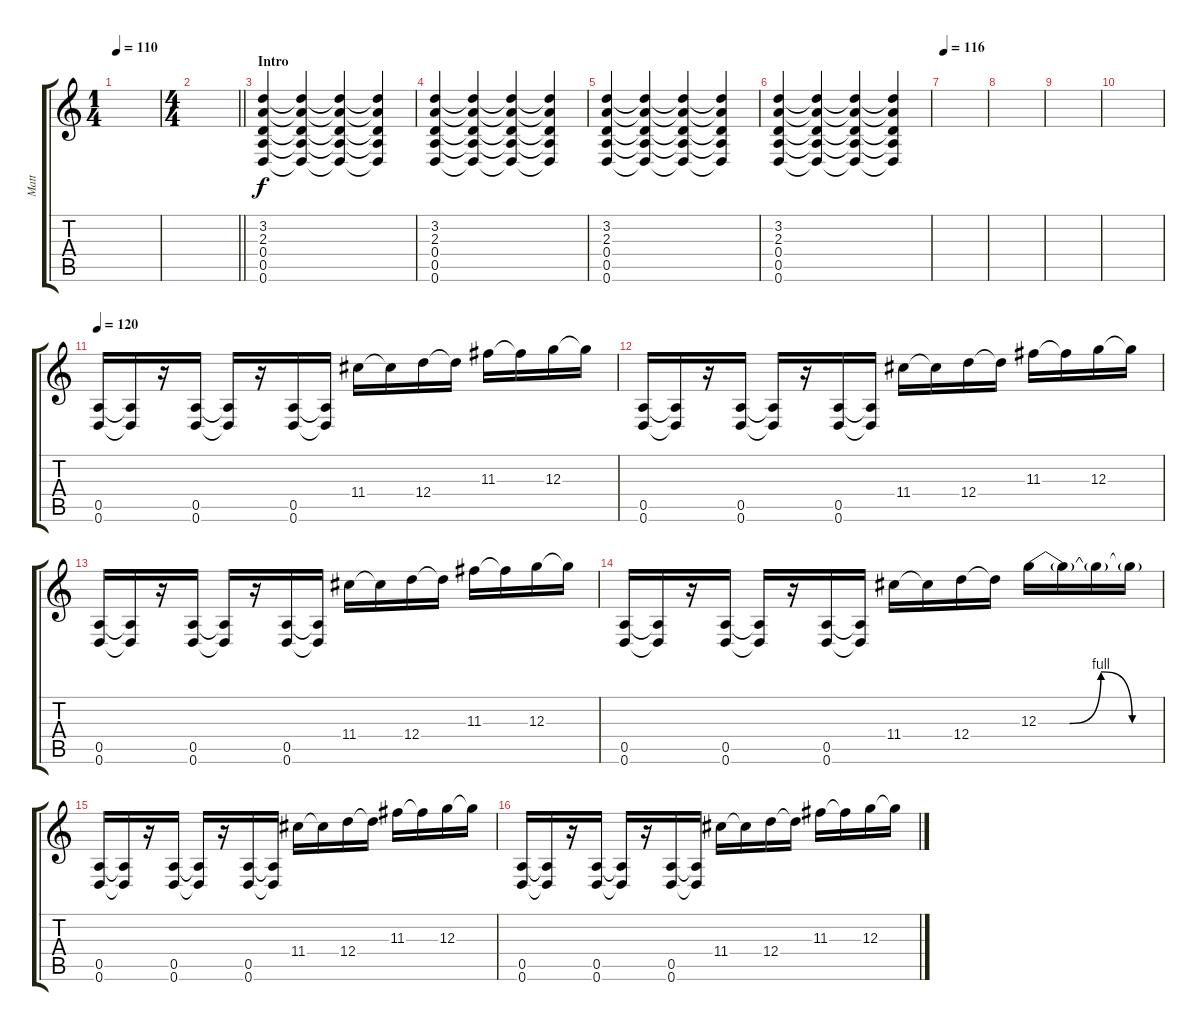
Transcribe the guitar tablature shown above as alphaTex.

\track ("Matt" "Matt") {instrument overdrivenguitar}
\staff {score tabs}
\tuning (E4 B3 G3 D3 A2 D2) {hide}
\ts (1 4)
\tempo 110
\clef g2
\ks c
|
\ts (4 4)
\barLineRight lightlight
|
\section ("" "Intro")
(3.2 2.3 0.4 0.5 0.6).4 (3.2{t} 2.3{t} 0.4{t} 0.5{t} 0.6{t}).4 (3.2{t} 2.3{t} 0.4{t} 0.5{t} 0.6{t}).4 (3.2{t} 2.3{t} 0.4{t} 0.5{t} 0.6{t}).4 |
(3.2 2.3 0.4 0.5 0.6).4 (3.2{t} 2.3{t} 0.4{t} 0.5{t} 0.6{t}).4 (3.2{t} 2.3{t} 0.4{t} 0.5{t} 0.6{t}).4 (3.2{t} 2.3{t} 0.4{t} 0.5{t} 0.6{t}).4 |
(3.2 2.3 0.4 0.5 0.6).4 (3.2{t} 2.3{t} 0.4{t} 0.5{t} 0.6{t}).4 (3.2{t} 2.3{t} 0.4{t} 0.5{t} 0.6{t}).4 (3.2{t} 2.3{t} 0.4{t} 0.5{t} 0.6{t}).4 |
(3.2 2.3 0.4 0.5 0.6).4 (3.2{t} 2.3{t} 0.4{t} 0.5{t} 0.6{t}).4 (3.2{t} 2.3{t} 0.4{t} 0.5{t} 0.6{t}).4 (3.2{t} 2.3{t} 0.4{t} 0.5{t} 0.6{t}).4 |
\tempo 116
|
|
|
|
\tempo 120
(0.5 0.6).16 (0.5{t} 0.6{t}).16 r.16 (0.5 0.6).16 (0.5{t} 0.6{t}).16 r.16 (0.5 0.6).16 (0.5{t} 0.6{t}).16 11.4.16 11.4{t}.16 12.4.16 12.4{t}.16 11.3.16 11.3{t}.16 12.3.16 12.3{t}.16 |
(0.5 0.6).16 (0.5{t} 0.6{t}).16 r.16 (0.5 0.6).16 (0.5{t} 0.6{t}).16 r.16 (0.5 0.6).16 (0.5{t} 0.6{t}).16 11.4.16 11.4{t}.16 12.4.16 12.4{t}.16 11.3.16 11.3{t}.16 12.3.16 12.3{t}.16 |
(0.5 0.6).16 (0.5{t} 0.6{t}).16 r.16 (0.5 0.6).16 (0.5{t} 0.6{t}).16 r.16 (0.5 0.6).16 (0.5{t} 0.6{t}).16 11.4.16 11.4{t}.16 12.4.16 12.4{t}.16 11.3.16 11.3{t}.16 12.3.16 12.3{t}.16 |
(0.5 0.6).16 (0.5{t} 0.6{t}).16 r.16 (0.5 0.6).16 (0.5{t} 0.6{t}).16 r.16 (0.5 0.6).16 (0.5{t} 0.6{t}).16 11.4.16 11.4{t}.16 12.4.16 12.4{t}.16 12.3{be (custom 0 0 15 0 30 4 45 0 60 0)}.16 12.3{t}.16 12.3{t}.16 12.3{t}.16 |
(0.5 0.6).16 (0.5{t} 0.6{t}).16 r.16 (0.5 0.6).16 (0.5{t} 0.6{t}).16 r.16 (0.5 0.6).16 (0.5{t} 0.6{t}).16 11.4.16 11.4{t}.16 12.4.16 12.4{t}.16 11.3.16 11.3{t}.16 12.3.16 12.3{t}.16 |
(0.5 0.6).16 (0.5{t} 0.6{t}).16 r.16 (0.5 0.6).16 (0.5{t} 0.6{t}).16 r.16 (0.5 0.6).16 (0.5{t} 0.6{t}).16 11.4.16 11.4{t}.16 12.4.16 12.4{t}.16 11.3.16 11.3{t}.16 12.3.16 12.3{t}.16
